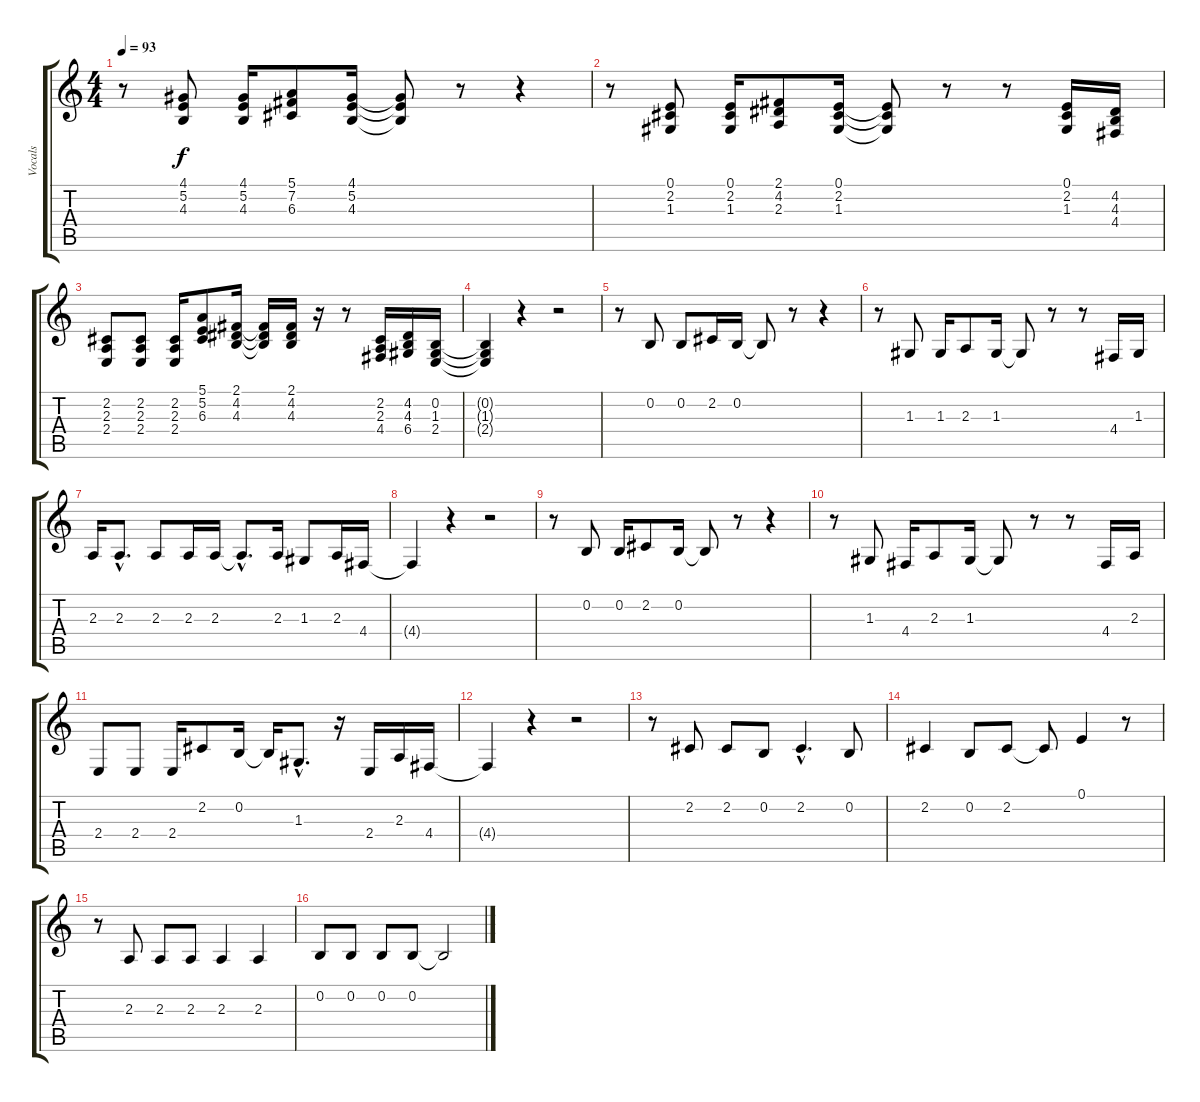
\track ("Vocals" "Vocals") {instrument altosax}
\staff {score tabs}
\tuning (E4 B3 G3 D3 A2 E2) {hide}
\ts (4 4)
\tempo 93
\clef g2
\ks c
r.8{dy f} (4.1 5.2 4.3).8 (4.1 5.2 4.3).16 (5.1 7.2 6.3).8 (4.1 5.2 4.3).16 (4.1{t} 5.2{t} 4.3{t}).8 r.8 r.4 |
r.8 (0.1 2.2 1.3).8 (0.1 2.2 1.3).16 (2.1 4.2 2.3).8 (0.1 2.2 1.3).16 (0.1{t} 2.2{t} 1.3{t}).8 r.8 r.8 (0.1 2.2 1.3).16 (4.2 4.3 4.4).16 |
(2.2 2.3 2.4).8 (2.2 2.3 2.4).8 (2.2 2.3 2.4).16 (5.1 5.2 6.3).8 (2.1 4.2 4.3).16 (2.1{t} 4.2{t} 4.3{t}).16 (2.1 4.2 4.3).16 r.16 r.8 (2.2 2.3 4.4).16 (4.2 4.3 6.4).16 (0.2 1.3 2.4).16 |
(0.2{t} 1.3{t} 2.4{t}).4 r.4 r.2 |
r.8 0.2.8 0.2.8 2.2.16 0.2.16 0.2{t}.8 r.8 r.4 |
r.8 1.3.8 1.3.16 2.3.8 1.3.16 1.3{t}.8 r.8 r.8 4.4.16 1.3.16 |
2.3.16 2.3{hac}.8{d} 2.3.8 2.3.16 2.3.16 2.3{hac t}.8{d} 2.3.16 1.3.8 2.3.16 4.4.16 |
4.4{t}.4 r.4 r.2 |
r.8 0.2.8 0.2.16 2.2.8 0.2.16 0.2{t}.8 r.8 r.4 |
r.8 1.3.8 4.4.16 2.3.8 1.3.16 1.3{t}.8 r.8 r.8 4.4.16 2.3.16 |
2.4.8 2.4.8 2.4.16 2.2.8 0.2.16 0.2{t}.16 1.3{hac}.8{d} r.16 2.4.16 2.3.16 4.4.16 |
4.4{t}.4 r.4 r.2 |
r.8 2.2.8 2.2.8 0.2.8 2.2{hac}.4{d} 0.2.8 |
2.2.4 0.2.8 2.2.8 2.2{t}.8 0.1.4 r.8 |
r.8 2.3.8 2.3.8 2.3.8 2.3.4 2.3.4 |
0.2.8 0.2.8 0.2.8 0.2.8 0.2{t}.2
